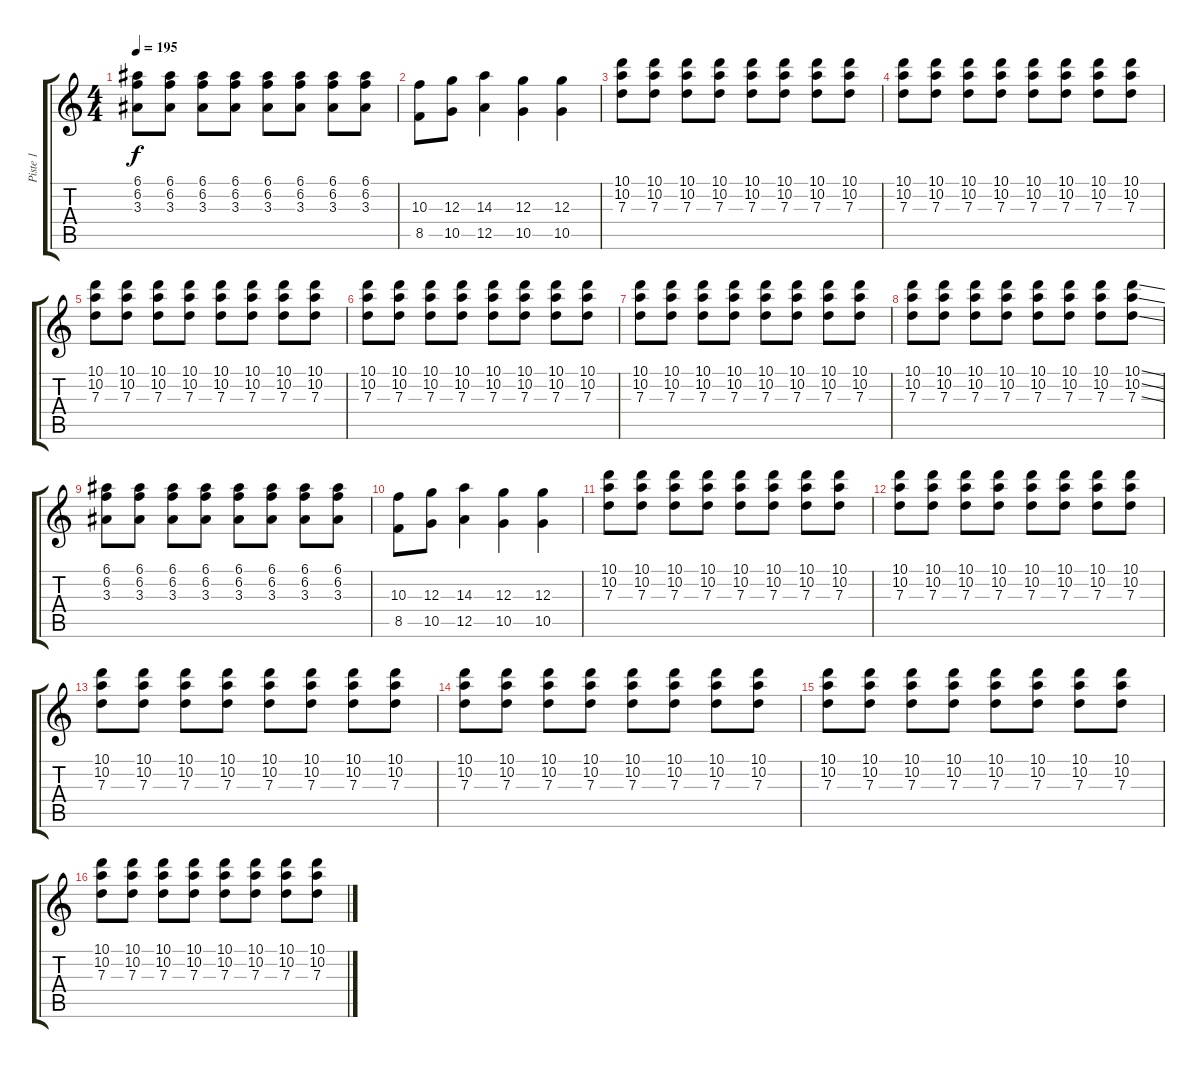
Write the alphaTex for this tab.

\track ("Piste 1" "Piste 1") {instrument overdrivenguitar}
\staff {score tabs}
\tuning (E4 B3 G3 D3 A2 D2) {hide}
\ts (4 4)
\tempo 195
\clef g2
\ks c
(6.1 6.2 3.3).8{dy f} (6.1 6.2 3.3).8 (6.1 6.2 3.3).8 (6.1 6.2 3.3).8 (6.1 6.2 3.3).8 (6.1 6.2 3.3).8 (6.1 6.2 3.3).8 (6.1 6.2 3.3).8 |
(10.3 8.5).8 (12.3 10.5).8 (14.3 12.5).4 (12.3 10.5).4 (12.3 10.5).4 |
(10.1 10.2 7.3).8{volume 7} (10.1 10.2 7.3).8 (10.1 10.2 7.3).8 (10.1 10.2 7.3).8 (10.1 10.2 7.3).8 (10.1 10.2 7.3).8 (10.1 10.2 7.3).8 (10.1 10.2 7.3).8 |
(10.1 10.2 7.3).8 (10.1 10.2 7.3).8 (10.1 10.2 7.3).8 (10.1 10.2 7.3).8 (10.1 10.2 7.3).8 (10.1 10.2 7.3).8 (10.1 10.2 7.3).8 (10.1 10.2 7.3).8 |
(10.1 10.2 7.3).8 (10.1 10.2 7.3).8 (10.1 10.2 7.3).8 (10.1 10.2 7.3).8 (10.1 10.2 7.3).8 (10.1 10.2 7.3).8 (10.1 10.2 7.3).8 (10.1 10.2 7.3).8 |
(10.1 10.2 7.3).8 (10.1 10.2 7.3).8 (10.1 10.2 7.3).8 (10.1 10.2 7.3).8 (10.1 10.2 7.3).8 (10.1 10.2 7.3).8 (10.1 10.2 7.3).8 (10.1 10.2 7.3).8 |
(10.1 10.2 7.3).8 (10.1 10.2 7.3).8 (10.1 10.2 7.3).8 (10.1 10.2 7.3).8 (10.1 10.2 7.3).8 (10.1 10.2 7.3).8 (10.1 10.2 7.3).8 (10.1 10.2 7.3).8 |
(10.1 10.2 7.3).8 (10.1 10.2 7.3).8 (10.1 10.2 7.3).8 (10.1 10.2 7.3).8 (10.1 10.2 7.3).8 (10.1 10.2 7.3).8 (10.1 10.2 7.3).8 (10.1{ss} 10.2{ss} 7.3{ss}).8 |
(6.1 6.2 3.3).8 (6.1 6.2 3.3).8 (6.1 6.2 3.3).8 (6.1 6.2 3.3).8 (6.1 6.2 3.3).8 (6.1 6.2 3.3).8 (6.1 6.2 3.3).8 (6.1 6.2 3.3).8 |
(10.3 8.5).8 (12.3 10.5).8 (14.3 12.5).4 (12.3 10.5).4 (12.3 10.5).4 |
(10.1 10.2 7.3).8{volume 1} (10.1 10.2 7.3).8 (10.1 10.2 7.3).8 (10.1 10.2 7.3).8 (10.1 10.2 7.3).8 (10.1 10.2 7.3).8 (10.1 10.2 7.3).8 (10.1 10.2 7.3).8 |
(10.1 10.2 7.3).8 (10.1 10.2 7.3).8 (10.1 10.2 7.3).8 (10.1 10.2 7.3).8 (10.1 10.2 7.3).8 (10.1 10.2 7.3).8 (10.1 10.2 7.3).8 (10.1 10.2 7.3).8 |
(10.1 10.2 7.3).8 (10.1 10.2 7.3).8 (10.1 10.2 7.3).8 (10.1 10.2 7.3).8 (10.1 10.2 7.3).8 (10.1 10.2 7.3).8 (10.1 10.2 7.3).8 (10.1 10.2 7.3).8 |
(10.1 10.2 7.3).8 (10.1 10.2 7.3).8 (10.1 10.2 7.3).8 (10.1 10.2 7.3).8 (10.1 10.2 7.3).8 (10.1 10.2 7.3).8 (10.1 10.2 7.3).8 (10.1 10.2 7.3).8 |
(10.1 10.2 7.3).8 (10.1 10.2 7.3).8 (10.1 10.2 7.3).8 (10.1 10.2 7.3).8 (10.1 10.2 7.3).8 (10.1 10.2 7.3).8 (10.1 10.2 7.3).8 (10.1 10.2 7.3).8 |
(10.1 10.2 7.3).8 (10.1 10.2 7.3).8 (10.1 10.2 7.3).8 (10.1 10.2 7.3).8 (10.1 10.2 7.3).8 (10.1 10.2 7.3).8 (10.1 10.2 7.3).8 (10.1{ss} 10.2{ss} 7.3{ss}).8
